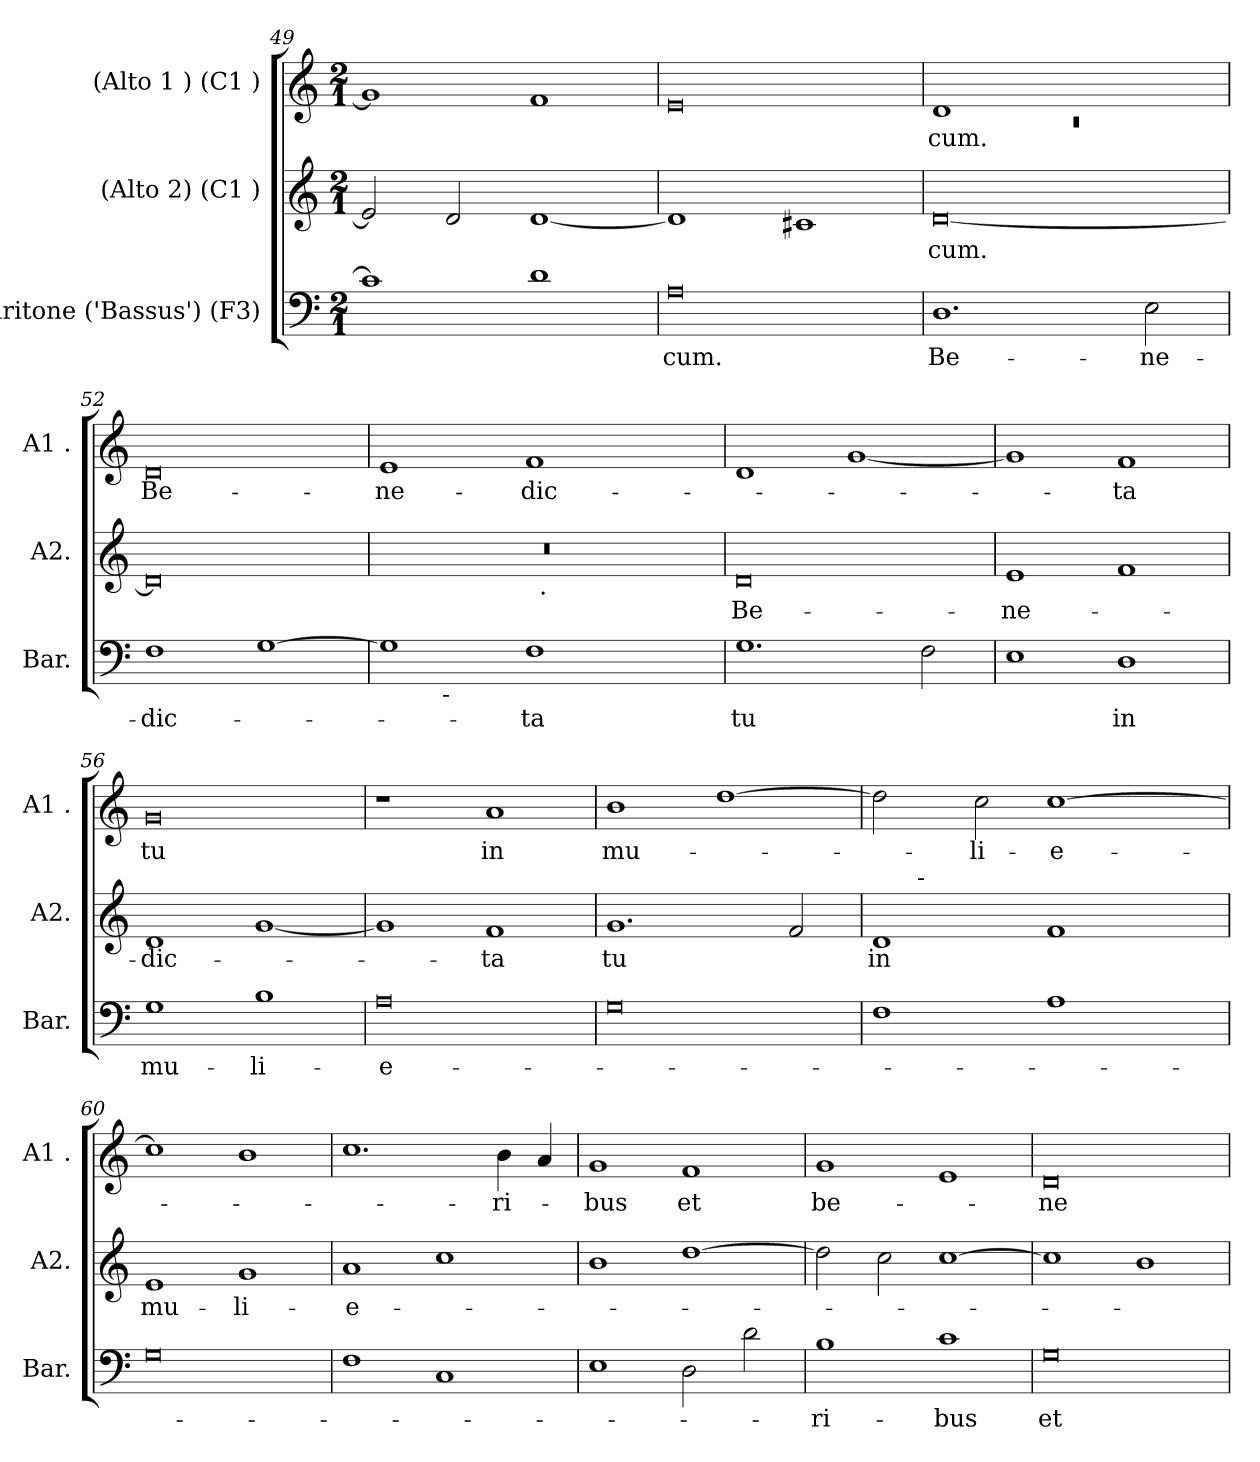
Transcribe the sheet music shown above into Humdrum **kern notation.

**kern	**text	**kern	**text	**kern	**text
*part3	*part3	*part2	*part2	*part1	*part1
*staff3	*staff3	*staff2	*staff2	*staff1	*staff1
*I"Baritone ('Bassus') (F3)	*	*I"(Alto 2) (C1 )	*	*I"(Alto 1 ) (C1 )	*
*I'Bar.	*	*I'A2.	*	*I'A1 .	*
*clefF4	*	*clefG2	*	*clefG2	*
*k[]	*	*k[]	*	*k[]	*
*C:	*	*C:	*	*C:	*
*M2/1	*	*M2/1	*	*M2/1	*
=49	=49	=49	=49	=49	=49
1c]	.	2e/]	.	1g]	.
.	.	2d/	.	.	.
1d	.	[<1d	.	1f	.
=50	=50	=50	=50	=50	=50
!	!LO:LY:b	!	!	!	!
0A	-cum.	1d]	.	0e	.
.	.	1c#X	.	.	.
=51	=51	=51	=51	=51	=51
*	*	*	*	*^	*
!	!LO:LY:b	!	!LO:LY:b	!	!LO:N:vis=1	!LO:LY:b
1.D	Be-	[<0d	-cum.	1d	0rc	-cum.
.	.	.	.	1ryy	.	.
!	!LO:LY:b	!	!	!	!	!
2E\	-ne-	.	.	.	.	.
*	*	*	*	*v	*v	*
=52	=52	=52	=52	=52	=52
!	!LO:LY:b	!	!	!	!LO:LY:b:rj
1F	-dic-	0d]	.	0d	Be-
[>1G	.	.	.	.	.
!!LO:PB:g=z
=53	=53	=53	=53	=53	=53
!	!	!	!	!	!LO:LY:b
*^	*	*^	*	*	*
1G]	4.ryy	.	0r	1ryy	.	1e	-ne-
!	!LO:TX:b:t=-	!	!	!	!	!	!
.	1ryy	.	.	.	.	.	.
!	!	!LO:LY:b	!	!	!	!	!LO:LY:b
1F	.	-ta	.	32ryy	.	1f	-dic-
!	!	!	!	!LO:TX:b:t=.	!	!	!
.	.	.	.	2ryy	.	.	.
.	2ryy	.	.	.	.	.	.
.	.	.	.	4...ryy	.	.	.
.	8ryy	.	.	.	.	.	.
=54	=54	=54	=54	=54	=54	=54	=54
!	!	!LO:LY:b	!	!	!LO:LY:b:rj	!	!
*v	*v	*	*	*	*	*	*
*	*	*v	*v	*	*	*
1.G	tu	0d	Be-	1d	.
.	.	.	.	[<1g	.
2F\	.	.	.	.	.
=55	=55	=55	=55	=55	=55
!	!	!	!LO:LY:b	!	!
1E	.	1e	-ne-	1g]	.
!	!LO:LY:b	!	!	!	!LO:LY:b
1D	in	1f	.	1f	-ta
=56	=56	=56	=56	=56	=56
!	!LO:LY:b	!	!LO:LY:b	!	!LO:LY:b:rj
1G	mu-	1d	-dic-	0g	tu
!	!LO:LY:b	!	!	!	!
1B	-li-	[<1g	.	.	.
=57	=57	=57	=57	=57	=57
!	!LO:LY:b:rj	!	!	!	!
0A	-e-	1g]	.	1r	.
!	!	!	!LO:LY:b	!	!LO:LY:b
.	.	1f	-ta	1a	in
=58	=58	=58	=58	=58	=58
!	!	!	!LO:LY:b	!	!LO:LY:b
0G	.	1.g	tu	1b	mu-
.	.	.	.	[<1dd	.
.	.	2f/	.	.	.
!!LO:LB:g=z
=59	=59	=59	=59	=59	=59
!	!	!	!LO:LY:b	!	!
*	*	*^	*	*	*
1F	.	1d	8ryy	in	2dd\]	.
.	.	.	32ryy	.	.	.
!	!	!	!LO:TX:a:t=-	!	!	!
.	.	.	1ryy	.	.	.
!	!	!	!	!	!	!LO:LY:b
.	.	.	.	.	2cc\	-li-
!	!	!	!	!	!	!LO:LY:b:rj
1A	.	1f	.	.	[>1cc	-e-
.	.	.	2ryy	.	.	.
.	.	.	4ryy	.	.	.
.	.	.	16.ryy	.	.	.
=60	=60	=60	=60	=60	=60	=60
!	!	!	!	!LO:LY:b	!	!
*	*	*v	*v	*	*	*
0G	.	1e	mu-	1cc]	.
!	!	!	!LO:LY:b:rj	!	!
.	.	1g	-li-	1b	.
=61	=61	=61	=61	=61	=61
!	!	!	!LO:LY:b:rj	!	!
1F	.	1a	-e-	1.cc	.
1C	.	1cc	.	.	.
!	!	!	!	!	!LO:LY:b
.	.	.	.	4b\	-ri-
.	.	.	.	4a/	.
=62	=62	=62	=62	=62	=62
!	!	!	!	!	!LO:LY:b
1E	.	1b	.	1g	-bus
!	!	!	!	!	!LO:LY:b
2D\	.	[>1dd	.	1f	et
2d\	.	.	.	.	.
=63	=63	=63	=63	=63	=63
!	!LO:LY:b	!	!	!	!LO:LY:b
1B	-ri-	2dd\]	.	1g	be-
.	.	2cc\	.	.	.
!	!LO:LY:b	!	!	!	!
1c	-bus	[>1cc	.	1e	.
=64	=64	=64	=64	=64	=64
!	!LO:LY:b:rj	!	!	!	!LO:LY:b
0G	et	1cc]	.	0d	-ne-
.	.	1b	.	.	.
=	=	=	=	=	=
*-	*-	*-	*-	*-	*-
